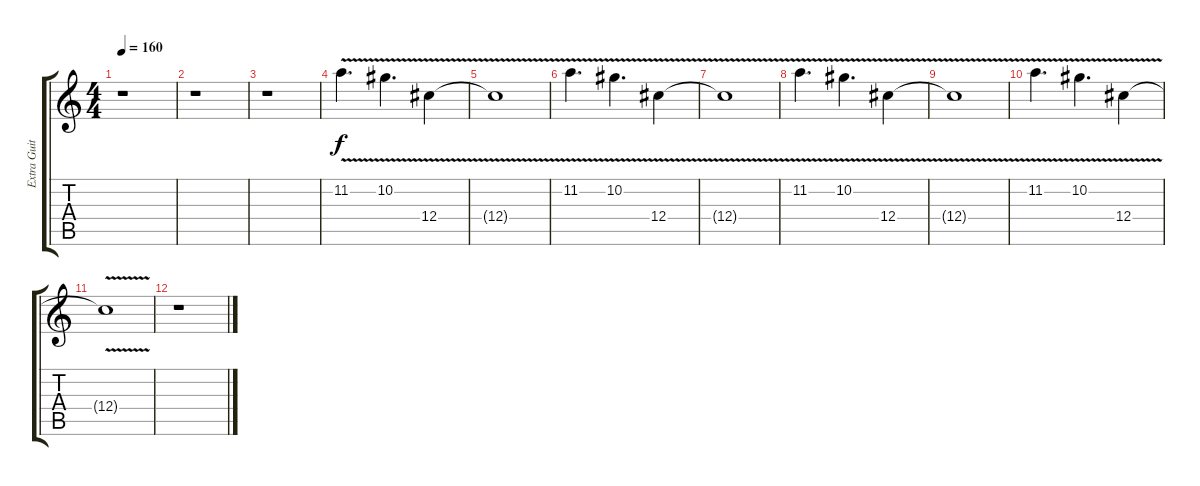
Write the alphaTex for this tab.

\track ("Extra Guitar" "Extra Guit") {instrument distortionguitar}
\staff {score tabs}
\tuning (Eb4 Bb3 Gb3 Db3 Ab2 Db2) {hide}
\ts (4 4)
\tempo 160
\clef g2
\ks c
r.1{dy f} |
r.1 |
r.1 |
11.2{v}.4{d} 10.2{v}.4{d} 12.4{v}.4 |
12.4{t}.1 |
11.2{v}.4{d} 10.2{v}.4{d} 12.4{v}.4 |
12.4{t}.1 |
11.2{v}.4{d} 10.2{v}.4{d} 12.4{v}.4 |
12.4{t}.1 |
11.2{v}.4{d} 10.2{v}.4{d} 12.4{v}.4 |
12.4{t}.1 |
r.1
